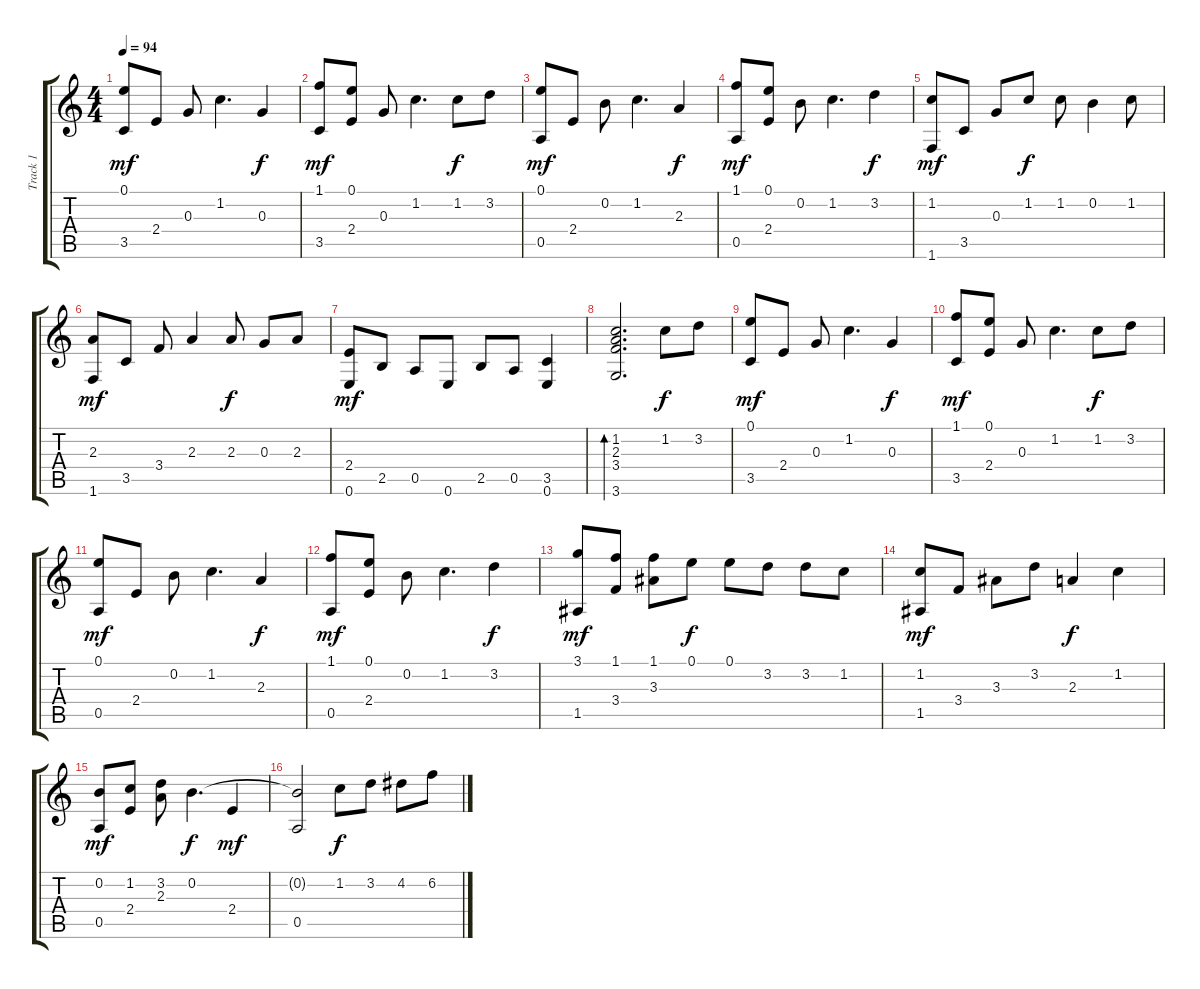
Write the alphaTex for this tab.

\track ("Track 1" "Track 1") {instrument acousticguitarsteel}
\staff {score tabs}
\tuning (E4 B3 G3 D3 A2 E2) {hide}
\ts (4 4)
\tempo 94
\clef g2
\ks c
(0.1 3.5).8{dy mf} 2.4.8 0.3.8 1.2.4{d} 0.3.4{dy f} |
(1.1 3.5).8{dy mf} (0.1 2.4).8 0.3.8 1.2.4{d} 1.2.8{dy f} 3.2.8 |
(0.1 0.5).8{dy mf} 2.4.8 0.2.8 1.2.4{d} 2.3.4{dy f} |
(1.1 0.5).8{dy mf} (0.1 2.4).8 0.2.8 1.2.4{d} 3.2.4{dy f} |
(1.2 1.6).8{dy mf} 3.5.8 0.3.8 1.2.8{dy f} 1.2.8 0.2.4 1.2.8 |
(2.3 1.6).8{dy mf} 3.5.8 3.4.8 2.3.4 2.3.8{dy f} 0.3.8 2.3.8 |
(2.4 0.6).8{dy mf} 2.5.8 0.5.8 0.6.8 2.5.8 0.5.8 (3.5 0.6).4 |
(1.2 2.3 3.4 3.6).2{d bd 60} 1.2.8{dy f} 3.2.8 |
(0.1 3.5).8{dy mf} 2.4.8 0.3.8 1.2.4{d} 0.3.4{dy f} |
(1.1 3.5).8{dy mf} (0.1 2.4).8 0.3.8 1.2.4{d} 1.2.8{dy f} 3.2.8 |
(0.1 0.5).8{dy mf} 2.4.8 0.2.8 1.2.4{d} 2.3.4{dy f} |
(1.1 0.5).8{dy mf} (0.1 2.4).8 0.2.8 1.2.4{d} 3.2.4{dy f} |
(3.1 1.5).8{dy mf} (1.1 3.4).8 (1.1 3.3).8 0.1.8{dy f} 0.1.8 3.2.8 3.2.8 1.2.8 |
(1.2 1.5).8{dy mf} 3.4.8 3.3.8 3.2.8 2.3.4{dy f} 1.2.4 |
(0.2 0.5).8{dy mf} (1.2 2.4).8 (3.2 2.3).8 0.2.4{d dy f} 2.4.4{dy mf} |
(0.2{t} 0.5).2 1.2.8{dy f} 3.2.8 4.2.8 6.2.8
